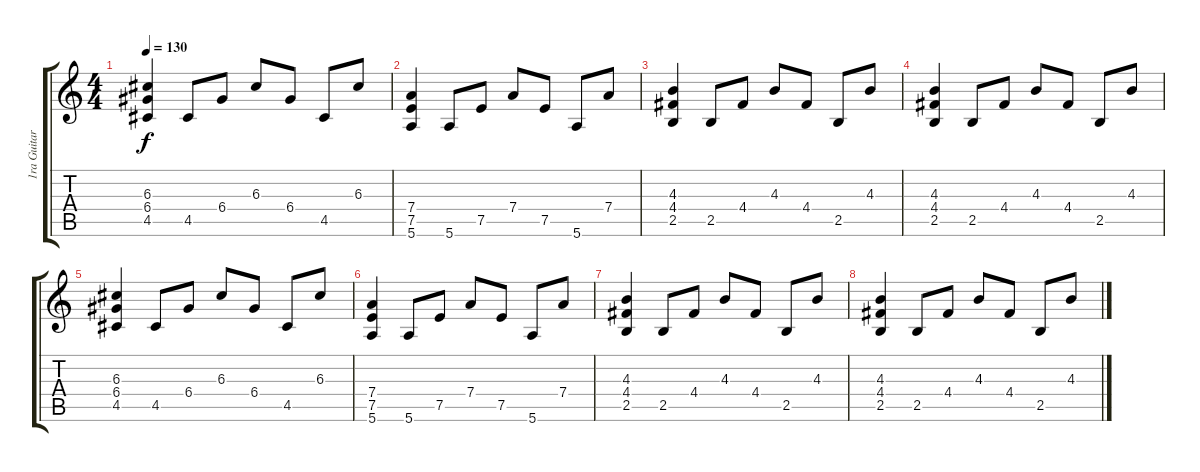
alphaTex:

\track ("1ra Guitarra" "1ra Guitar") {instrument distortionguitar}
\staff {score tabs}
\tuning (E4 B3 G3 D3 A2 E2) {hide}
\ts (4 4)
\tempo 130
\clef g2
\ks c
(6.3 6.4 4.5).4{dy f volume 10} 4.5.8 6.4.8 6.3.8 6.4.8 4.5.8 6.3.8 |
(7.4 7.5 5.6).4 5.6.8 7.5.8 7.4.8 7.5.8 5.6.8 7.4.8 |
(4.3 4.4 2.5).4{volume 7} 2.5.8 4.4.8 4.3.8 4.4.8 2.5.8 4.3.8 |
(4.3 4.4 2.5).4 2.5.8 4.4.8 4.3.8 4.4.8 2.5.8 4.3.8 |
(6.3 6.4 4.5).4{volume 4} 4.5.8 6.4.8 6.3.8 6.4.8 4.5.8 6.3.8 |
(7.4 7.5 5.6).4 5.6.8 7.5.8 7.4.8 7.5.8 5.6.8 7.4.8 |
(4.3 4.4 2.5).4{volume 0} 2.5.8 4.4.8 4.3.8 4.4.8 2.5.8 4.3.8 |
(4.3 4.4 2.5).4 2.5.8 4.4.8 4.3.8 4.4.8 2.5.8 4.3.8
